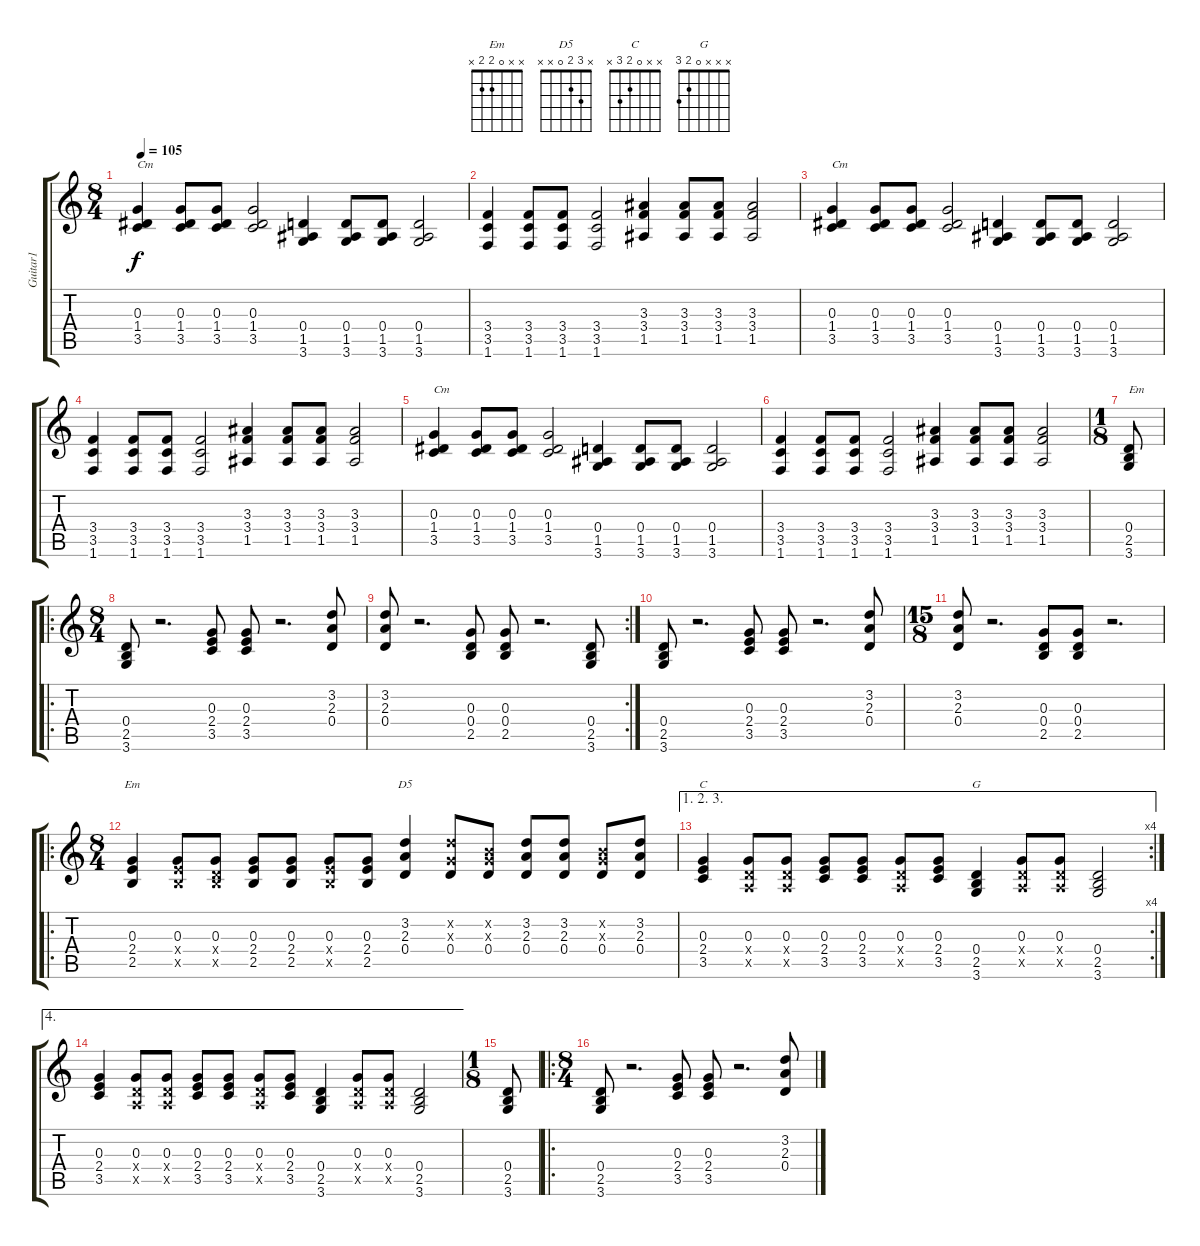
\track ("Guitar1" "Guitar1") {instrument overdrivenguitar}
\staff {score tabs}
\tuning (E4 B3 G3 D3 A2 E2) {hide}
\chord ("Em" x x 0 2 2 x)
\chord ("D5" x 3 2 0 x x)
\chord ("C" x x 0 2 3 x)
\chord ("G" x x x 0 2 3)
\ts (8 4)
\tempo 105
\clef g2
\ks c
(0.3 1.4 3.5).4{txt "Cm" dy f} (0.3 1.4 3.5).8 (0.3 1.4 3.5).8 (0.3 1.4 3.5).2 (0.4 1.5 3.6).4 (0.4 1.5 3.6).8 (0.4 1.5 3.6).8 (0.4 1.5 3.6).2 |
(3.4 3.5 1.6).4 (3.4 3.5 1.6).8 (3.4 3.5 1.6).8 (3.4 3.5 1.6).2 (3.3 3.4 1.5).4 (3.3 3.4 1.5).8 (3.3 3.4 1.5).8 (3.3 3.4 1.5).2 |
(0.3 1.4 3.5).4{txt "Cm"} (0.3 1.4 3.5).8 (0.3 1.4 3.5).8 (0.3 1.4 3.5).2 (0.4 1.5 3.6).4 (0.4 1.5 3.6).8 (0.4 1.5 3.6).8 (0.4 1.5 3.6).2 |
(3.4 3.5 1.6).4 (3.4 3.5 1.6).8 (3.4 3.5 1.6).8 (3.4 3.5 1.6).2 (3.3 3.4 1.5).4 (3.3 3.4 1.5).8 (3.3 3.4 1.5).8 (3.3 3.4 1.5).2 |
(0.3 1.4 3.5).4{txt "Cm"} (0.3 1.4 3.5).8 (0.3 1.4 3.5).8 (0.3 1.4 3.5).2 (0.4 1.5 3.6).4 (0.4 1.5 3.6).8 (0.4 1.5 3.6).8 (0.4 1.5 3.6).2 |
(3.4 3.5 1.6).4 (3.4 3.5 1.6).8 (3.4 3.5 1.6).8 (3.4 3.5 1.6).2 (3.3 3.4 1.5).4 (3.3 3.4 1.5).8 (3.3 3.4 1.5).8 (3.3 3.4 1.5).2 |
\ts (1 8)
(0.4 2.5 3.6).8{txt "Em"} |
\ro
\ts (8 4)
(0.4 2.5 3.6).8 r.2{d} (0.3 2.4 3.5).8 (0.3 2.4 3.5).8 r.2{d} (3.2 2.3 0.4).8 |
\rc 2
(3.2 2.3 0.4).8 r.2{d} (0.3 0.4 2.5).8 (0.3 0.4 2.5).8 r.2{d} (0.4 2.5 3.6).8 |
(0.4 2.5 3.6).8 r.2{d} (0.3 2.4 3.5).8 (0.3 2.4 3.5).8 r.2{d} (3.2 2.3 0.4).8 |
\ts (15 8)
(3.2 2.3 0.4).8 r.2{d} (0.3 0.4 2.5).8 (0.3 0.4 2.5).8 r.2{d} |
\ro
\ts (8 4)
(0.3 2.4 2.5).4{ch "Em"} (0.3 2.4{x} 2.5{x}).8 (0.3 0.4{x} 2.5{x}).8 (0.3 2.4 2.5).8 (0.3 2.4 2.5).8 (0.3 2.4{x} 2.5{x}).8 (0.3 2.4 2.5).8 (3.2 2.3 0.4).4{ch "D5"} (3.2{x} 0.3{x} 0.4).8 (0.2{x} 0.3{x} 0.4).8 (3.2 2.3 0.4).8 (3.2 2.3 0.4).8 (0.2{x} 0.3{x} 0.4).8 (3.2 2.3 0.4).8 |
\ae (1 2 3)
\rc 4
(0.3 2.4 3.5).4{ch "C"} (0.3 0.4{x} 0.5{x}).8 (0.3 0.4{x} 0.5{x}).8 (0.3 2.4 3.5).8 (0.3 2.4 3.5).8 (0.3 0.4{x} 0.5{x}).8 (0.3 2.4 3.5).8 (0.4 2.5 3.6).4{ch "G"} (0.3 0.4{x} 0.5{x}).8 (0.3 0.4{x} 0.5{x}).8 (0.4 2.5 3.6).2 |
\ae 4
(0.3 2.4 3.5).4 (0.3 0.4{x} 0.5{x}).8 (0.3 0.4{x} 0.5{x}).8 (0.3 2.4 3.5).8 (0.3 2.4 3.5).8 (0.3 0.4{x} 0.5{x}).8 (0.3 2.4 3.5).8 (0.4 2.5 3.6).4 (0.3 0.4{x} 0.5{x}).8 (0.3 0.4{x} 0.5{x}).8 (0.4 2.5 3.6).2 |
\ts (1 8)
(0.4 2.5 3.6).8 |
\ro
\ts (8 4)
(0.4 2.5 3.6).8 r.2{d} (0.3 2.4 3.5).8 (0.3 2.4 3.5).8 r.2{d} (3.2 2.3 0.4).8
